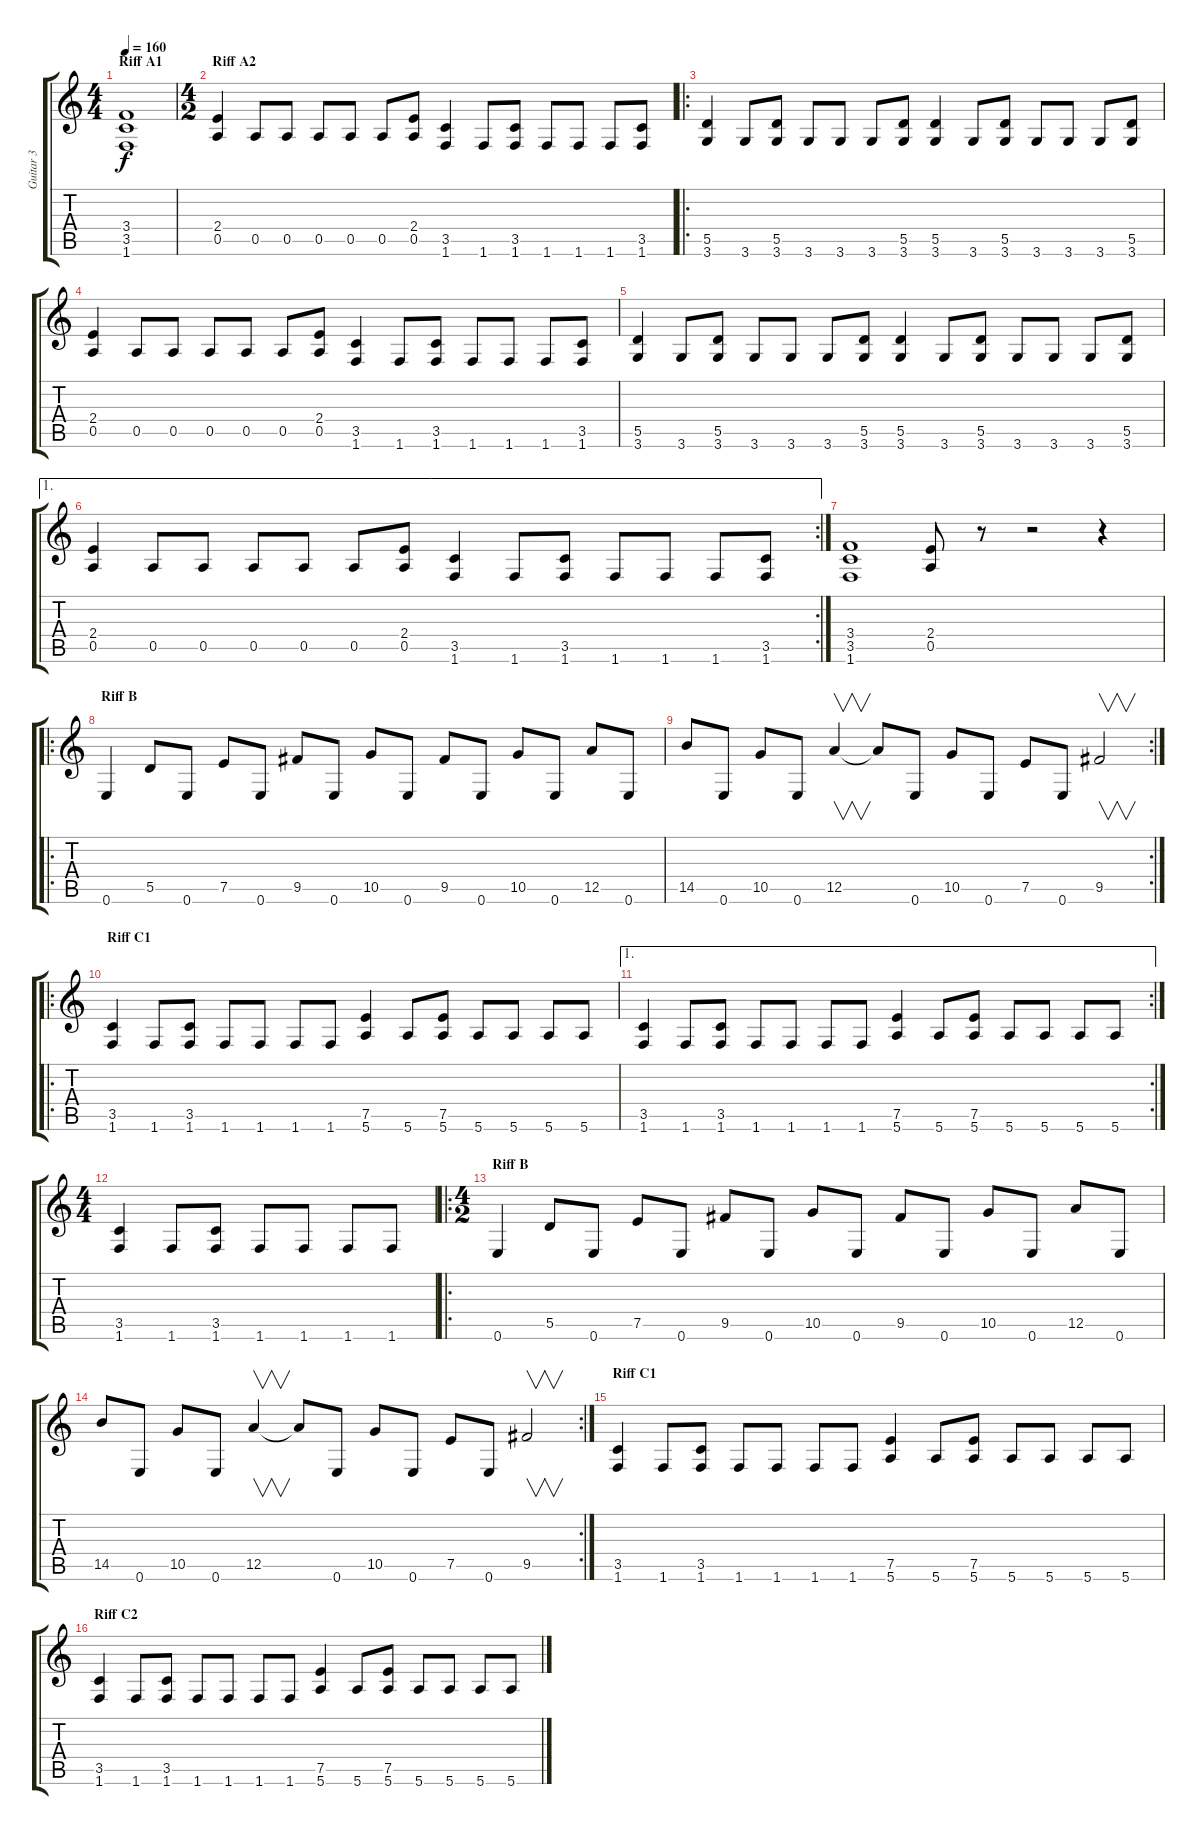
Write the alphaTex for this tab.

\track ("Guitar 3" "Guitar 3") {instrument overdrivenguitar}
\staff {score tabs}
\tuning (E4 B3 G3 D3 A2 E2) {hide}
\ts (4 4)
\section ("" "Riff A1")
\tempo 160
\clef g2
\ks c
(3.4 3.5 1.6).1{dy f instrument overdrivenguitar} |
\ts (4 2)
\section ("" "Riff A2")
(2.4 0.5).4 0.5.8 0.5.8 0.5.8 0.5.8 0.5.8 (2.4 0.5).8 (3.5 1.6).4 1.6.8 (3.5 1.6).8 1.6.8 1.6.8 1.6.8 (3.5 1.6).8 |
\ro
(5.5 3.6).4 3.6.8 (5.5 3.6).8 3.6.8 3.6.8 3.6.8 (5.5 3.6).8 (5.5 3.6).4 3.6.8 (5.5 3.6).8 3.6.8 3.6.8 3.6.8 (5.5 3.6).8 |
(2.4 0.5).4 0.5.8 0.5.8 0.5.8 0.5.8 0.5.8 (2.4 0.5).8 (3.5 1.6).4 1.6.8 (3.5 1.6).8 1.6.8 1.6.8 1.6.8 (3.5 1.6).8 |
(5.5 3.6).4 3.6.8 (5.5 3.6).8 3.6.8 3.6.8 3.6.8 (5.5 3.6).8 (5.5 3.6).4 3.6.8 (5.5 3.6).8 3.6.8 3.6.8 3.6.8 (5.5 3.6).8 |
\ae 1
\rc 2
(2.4 0.5).4 0.5.8 0.5.8 0.5.8 0.5.8 0.5.8 (2.4 0.5).8 (3.5 1.6).4 1.6.8 (3.5 1.6).8 1.6.8 1.6.8 1.6.8 (3.5 1.6).8 |
(3.4 3.5 1.6).1 (2.4 0.5).8 r.8 r.2 r.4 |
\ro
\section ("" "Riff B")
0.6.4 5.5.8 0.6.8 7.5.8 0.6.8 9.5.8 0.6.8 10.5.8 0.6.8 9.5.8 0.6.8 10.5.8 0.6.8 12.5.8 0.6.8 |
\rc 2
14.5.8 0.6.8 10.5.8 0.6.8 12.5.4{v} 12.5{t}.8 0.6.8 10.5.8 0.6.8 7.5.8 0.6.8 9.5.2{v} |
\ro
\section ("" "Riff C1")
(3.5 1.6).4 1.6.8 (3.5 1.6).8 1.6.8 1.6.8 1.6.8 1.6.8 (7.5 5.6).4 5.6.8 (7.5 5.6).8 5.6.8 5.6.8 5.6.8 5.6.8 |
\ae 1
\rc 2
(3.5 1.6).4 1.6.8 (3.5 1.6).8 1.6.8 1.6.8 1.6.8 1.6.8 (7.5 5.6).4 5.6.8 (7.5 5.6).8 5.6.8 5.6.8 5.6.8 5.6.8 |
\ts (4 4)
(3.5 1.6).4 1.6.8 (3.5 1.6).8 1.6.8 1.6.8 1.6.8 1.6.8 |
\ro
\ts (4 2)
\section ("" "Riff B")
0.6.4 5.5.8 0.6.8 7.5.8 0.6.8 9.5.8 0.6.8 10.5.8 0.6.8 9.5.8 0.6.8 10.5.8 0.6.8 12.5.8 0.6.8 |
\rc 2
14.5.8 0.6.8 10.5.8 0.6.8 12.5.4{v} 12.5{t}.8 0.6.8 10.5.8 0.6.8 7.5.8 0.6.8 9.5.2{v} |
\section ("" "Riff C1")
(3.5 1.6).4 1.6.8 (3.5 1.6).8 1.6.8 1.6.8 1.6.8 1.6.8 (7.5 5.6).4 5.6.8 (7.5 5.6).8 5.6.8 5.6.8 5.6.8 5.6.8 |
\section ("" "Riff C2")
(3.5 1.6).4 1.6.8 (3.5 1.6).8 1.6.8 1.6.8 1.6.8 1.6.8 (7.5 5.6).4 5.6.8 (7.5 5.6).8 5.6.8 5.6.8 5.6.8 5.6.8
